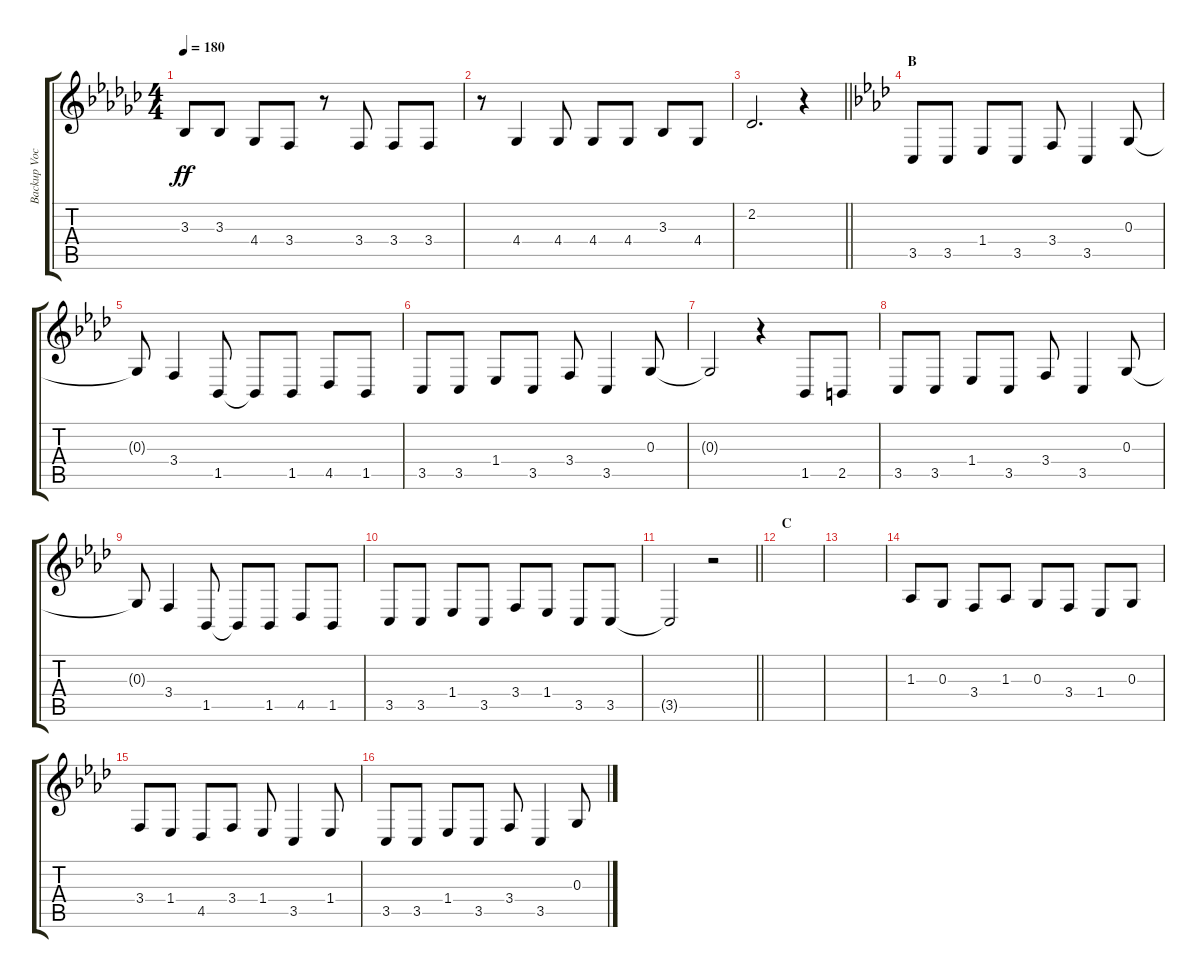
\track ("Backup Vocals" "Backup Voc") {instrument tuba}
\staff {score tabs}
\tuning (E4 B3 G3 D3 A2 E2) {hide}
\ts (4 4)
\tempo 180
\clef g2
\ks gb
3.3.8{dy ff} 3.3.8 4.4.8 3.4.8 r.8 3.4.8 3.4.8 3.4.8 |
r.8 4.4.4 4.4.8 4.4.8 4.4.8 3.3.8 4.4.8 |
\barLineRight lightlight
2.2.2{d} r.4 |
\section ("" "B")
\ks ab
3.5.8 3.5.8 1.4.8 3.5.8 3.4.8 3.5.4 0.3.8 |
0.3{t}.8 3.4.4 1.5.8 1.5{t}.8 1.5.8 4.5.8 1.5.8 |
3.5.8 3.5.8 1.4.8 3.5.8 3.4.8 3.5.4 0.3.8 |
0.3{t}.2 r.4 1.5.8 2.5.8 |
3.5.8 3.5.8 1.4.8 3.5.8 3.4.8 3.5.4 0.3.8 |
0.3{t}.8 3.4.4 1.5.8 1.5{t}.8 1.5.8 4.5.8 1.5.8 |
3.5.8 3.5.8 1.4.8 3.5.8 3.4.8 1.4.8 3.5.8 3.5.8 |
\barLineRight lightlight
3.5{t}.2 r.2 |
\section ("" "C")
|
|
1.3.8 0.3.8 3.4.8 1.3.8 0.3.8 3.4.8 1.4.8 0.3.8 |
3.4.8 1.4.8 4.5.8 3.4.8 1.4.8 3.5.4 1.4.8 |
3.5.8 3.5.8 1.4.8 3.5.8 3.4.8 3.5.4 0.3.8
